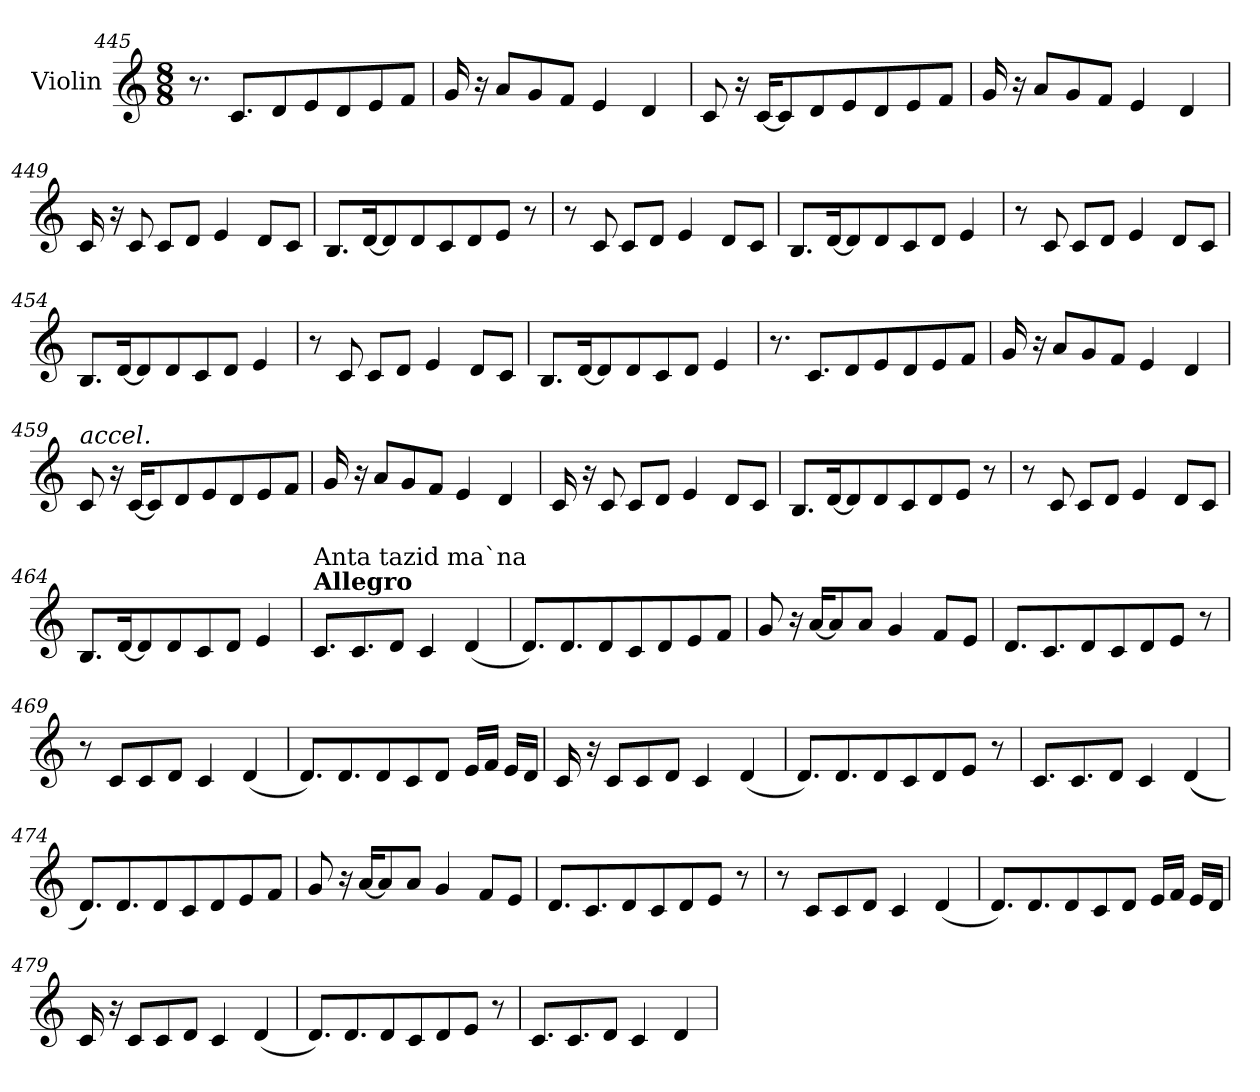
**kern
*part1
*staff1
*I"Violin
*clefG2
*k[]
*M8/8
=445
8.r
8.c/L
8d/
8e/
8d/
8e/
8f/J
=446
16g/
16r
8a/L
8g/
8f/J
4e/
4d/
!!LO:LB:g=z
=447
8c/
16r
[16c/KL
8c/]
8d/
8e/
8d/
8e/
8f/J
=448
16g/
16r
8a/L
8g/
8f/J
4e/
4d/
=449
16c/
16r
8c/
8c/L
8d/J
4e/
8d/L
8c/J
=450
8.B/L
[16d/K
8d/]
8d/
8c/
8d/
8e/J
8r
!!LO:PB:g=z
=451
8r
8c/
8c/L
8d/J
4e/
8d/L
8c/J
=452
8.B/L
[16d/K
8d/]
8d/
8c/
8d/J
4e/
=453
8r
8c/
8c/L
8d/J
4e/
8d/L
8c/J
=454
8.B/L
[16d/K
8d/]
8d/
8c/
8d/J
4e/
!!LO:LB:g=z
=455
8r
8c/
8c/L
8d/J
4e/
8d/L
8c/J
=456
8.B/L
[16d/K
8d/]
8d/
8c/
8d/J
4e/
=457
8.r
8.c/L
8d/
8e/
8d/
8e/
8f/J
=458
16g/
16r
8a/L
8g/
8f/J
4e/
4d/
!!LO:LB:g=z
=459
!LO:TX:a:i:t=accel.
8c/
16r
[16c/KL
8c/]
8d/
8e/
8d/
8e/
8f/J
=460
16g/
16r
8a/L
8g/
8f/J
4e/
4d/
=461
16c/
16r
8c/
8c/L
8d/J
4e/
8d/L
8c/J
=462
8.B/L
[16d/K
8d/]
8d/
8c/
8d/
8e/J
8r
!!LO:LB:g=z
=463
8r
8c/
8c/L
8d/J
4e/
8d/L
8c/J
=464
8.B/L
[16d/K
8d/]
8d/
8c/
8d/J
4e/
=465
*MM60
!LO:TX:a:B:t=Allegro
!LO:TX:a:t=Anta tazid ma`na
8.c/L
8.c/
8d/J
4c/
(<4d/
=466
8.d/L)
8.d/
8d/
8c/
8d/
8e/
8f/J
!!LO:LB:g=z
=467
8g/
16r
[16a/KL
8a/]
8a/J
4g/
8f/L
8e/J
=468
8.d/L
8.c/
8d/
8c/
8d/
8e/J
8r
=469
8r
8c/L
8c/
8d/J
4c/
(<4d/
=470
8.d/L)
8.d/
8d/
8c/
8d/J
16e/LL
16f/JJ
16e/LL
16d/JJ
!!LO:LB:g=z
=471
16c/
16r
8c/L
8c/
8d/J
4c/
(<4d/
=472
8.d/L)
8.d/
8d/
8c/
8d/
8e/J
8r
=473
8.c/L
8.c/
8d/J
4c/
(<4d/
=474
8.d/L)
8.d/
8d/
8c/
8d/
8e/
8f/J
!!LO:LB:g=z
=475
8g/
16r
[16a/KL
8a/]
8a/J
4g/
8f/L
8e/J
=476
8.d/L
8.c/
8d/
8c/
8d/
8e/J
8r
=477
8r
8c/L
8c/
8d/J
4c/
(<4d/
=478
8.d/L)
8.d/
8d/
8c/
8d/J
16e/LL
16f/JJ
16e/LL
16d/JJ
!!LO:LB:g=z
=479
16c/
16r
8c/L
8c/
8d/J
4c/
(<4d/
=480
8.d/L)
8.d/
8d/
8c/
8d/
8e/J
8r
=481
8.c/L
8.c/
8d/J
4c/
4d/
=
*-
